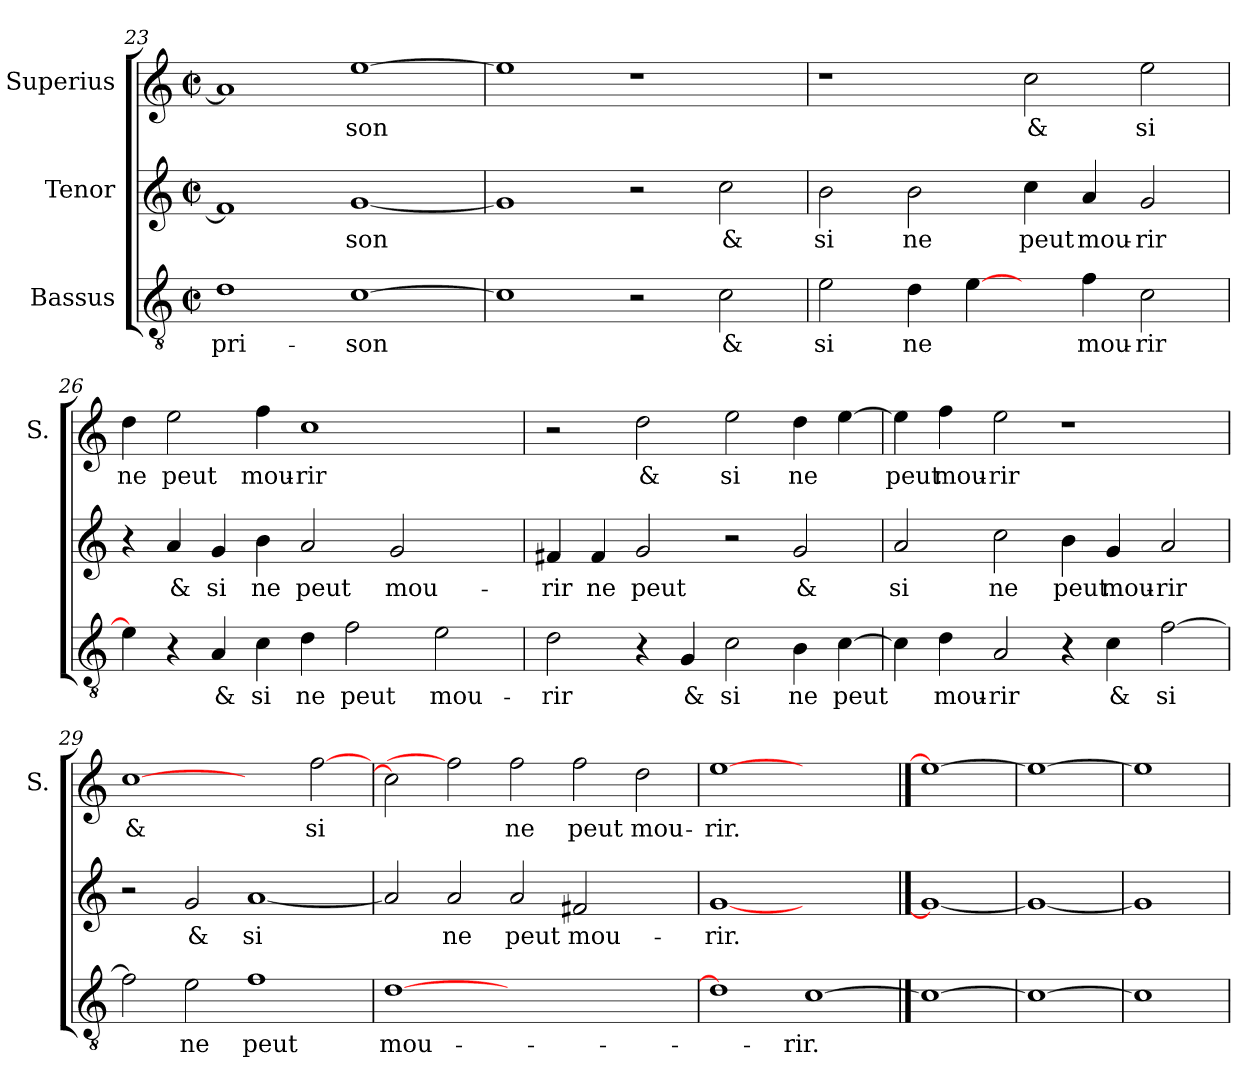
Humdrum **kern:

**kern	**text	**kern	**text	**kern	**text
*part3	*part3	*part2	*part2	*part1	*part1
*staff3	*staff3	*staff2	*staff2	*staff1	*staff1
*I"Bassus	*	*I"Tenor	*	*I"Superius	*
*	*	*	*	*I'S.	*
*clefGv2	*	*clefG2	*	*clefG2	*
*k[]	*	*k[]	*	*k[]	*
*C:	*	*C:	*	*C:	*
*M2/2	*	*M2/2	*	*M2/2	*
*met(c|)	*	*met(c|)	*	*met(c|)	*
=23	=23	=23	=23	=23	=23
1d\	pri-	1f#/]	.	1a/]	.
[1c\	-son	[1g/	-son	[1ee\	-son
=24	=24	=24	=24	=24	=24
1c\]	.	1g/]	.	1ee\]	.
2r	.	2r	.	1r	.
2c\	&	2cc\	&	.	.
=25	=25	=25	=25	=25	=25
2e\	si	2b\	si	1r	.
4d\	ne	2b\	ne	.	.
[4e\	.	.	.	.	.
4ryy	.	4cc\	peut	2cc\	&
4f\	mou-	4a/	mou-	.	.
2c\	-rir	2g/	-rir	2ee\	si
=26	=26	=26	=26	=26	=26
4e\]	.	4r	.	4dd\	ne
4r	.	4a/	&	2ee\	peut
4A/	&	4g/	si	.	.
4c\	si	4b\	ne	4ff\	mou-
4d\	ne	2a/	peut	1cc\	-rir
2f\	peut	.	.	.	.
.	.	2g/	mou-	.	.
2e\	mou-	.	.	.	.
.	.	4ryy	.	4ryy	.
!!LO:LB:g=z
=27	=27	=27	=27	=27	=27
2d\	-rir	4f#X/	-rir	2r	.
.	.	4f#/	ne	.	.
4r	.	2g/	peut	2dd\	&
4G/	&	.	.	.	.
2c\	si	2r	.	2ee\	si
4B\	ne	2g/	&	4dd\	ne
[4c\	peut	.	.	[4ee\	.
=28	=28	=28	=28	=28	=28
4c\]	.	2a/	si	4ee\]	peut
4d\	mou-	.	.	4ff\	mou-
2A/	-rir	2cc\	ne	2ee\	-rir
4r	.	4b\	peut	1r	.
4c\	&	4g/	mou-	.	.
[2f\	si	2a/	-rir	.	.
=29	=29	=29	=29	=29	=29
2f\]	.	2r	.	[1cc\	&
2e\	ne	2g/	&	.	.
1f\	peut	[1a/	si	2ryy	.
.	.	.	.	[2ff\	si
=30	=30	=30	=30	=30	=30
[1d\	mou-	2a/]	.	2cc\]	.
.	.	2a/	ne	2ff\]	.
1.ryy	.	2a/	peut	2ff\	ne
.	.	2f#X/	mou-	2ff\	peut
.	.	2ryy	.	2dd\	mou-
=31	=31	=31	=31	=31	=31
1d\]	.	[1g/	-rir.	[1ee\	-rir.
[1c\	-rir.	1ryy	.	1ryy	.
==32	==32	==32	==32	==32	==32
1c\_	.	1g/_	.	1ee\_	.
=33	=33	=33	=33	=33	=33
1c\_	.	1g/_	.	1ee\_	.
=34	=34	=34	=34	=34	=34
1c\]	.	1g/]	.	1ee\]	.
=	=	=	=	=	=
*-	*-	*-	*-	*-	*-
